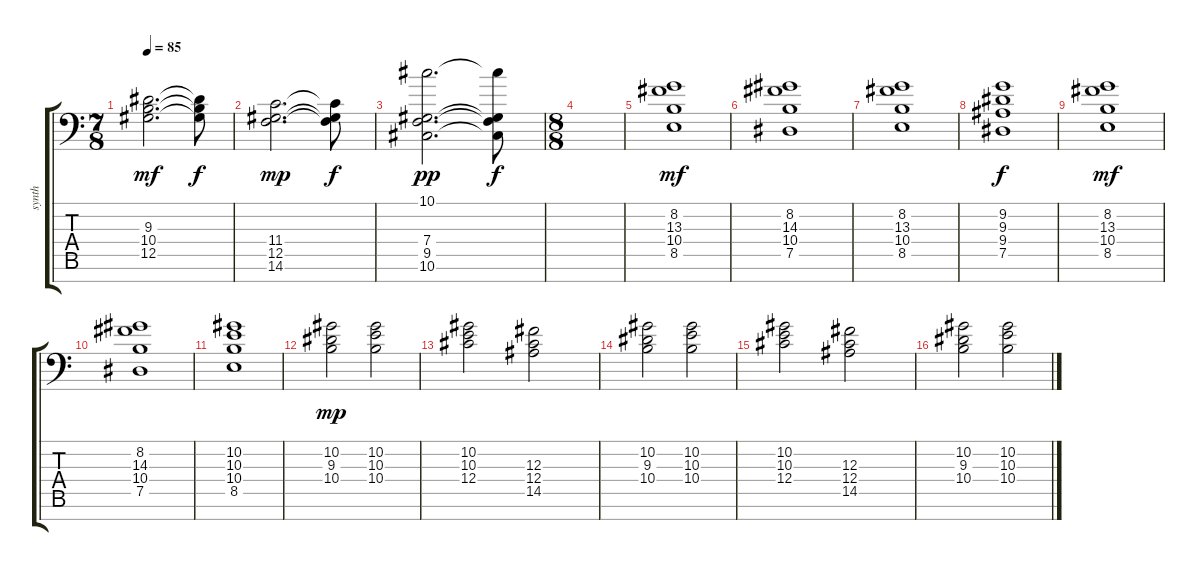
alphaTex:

\track ("synth" "synth") {instrument pad2warm}
\staff {score tabs}
\tuning (Eb4 Bb3 Gb3 Db3 Ab2 Eb2 Bb1) {hide}
\ts (7 8)
\tempo 85
\clef f4
\ks c
(9.3 10.4 12.5).2{d dy mf} (9.3{t} 10.4{t} 12.5{t}).8{dy f} |
(11.4 12.5 14.6).2{d dy mp} (11.4{t} 12.5{t} 14.6{t}).8{dy f} |
(10.1 7.4 9.5 10.6).2{d dy pp} (10.1{t} 7.4{t} 9.5{t} 10.6{t}).8{dy f} |
\ts (8 8)
|
(8.2 13.3 10.4 8.5).1{dy mf} |
(8.2 14.3 10.4 7.5).1 |
(8.2 13.3 10.4 8.5).1 |
(9.2 9.3 9.4 7.5).1{dy f} |
(8.2 13.3 10.4 8.5).1{dy mf} |
(8.2 14.3 10.4 7.5).1 |
(10.2 10.3 10.4 8.5).1 |
(10.2 9.3 10.4).2{dy mp} (10.2 10.3 10.4).2 |
(10.2 10.3 12.4).2 (12.3 12.4 14.5).2 |
(10.2 9.3 10.4).2 (10.2 10.3 10.4).2 |
(10.2 10.3 12.4).2 (12.3 12.4 14.5).2 |
(10.2 9.3 10.4).2 (10.2 10.3 10.4).2
